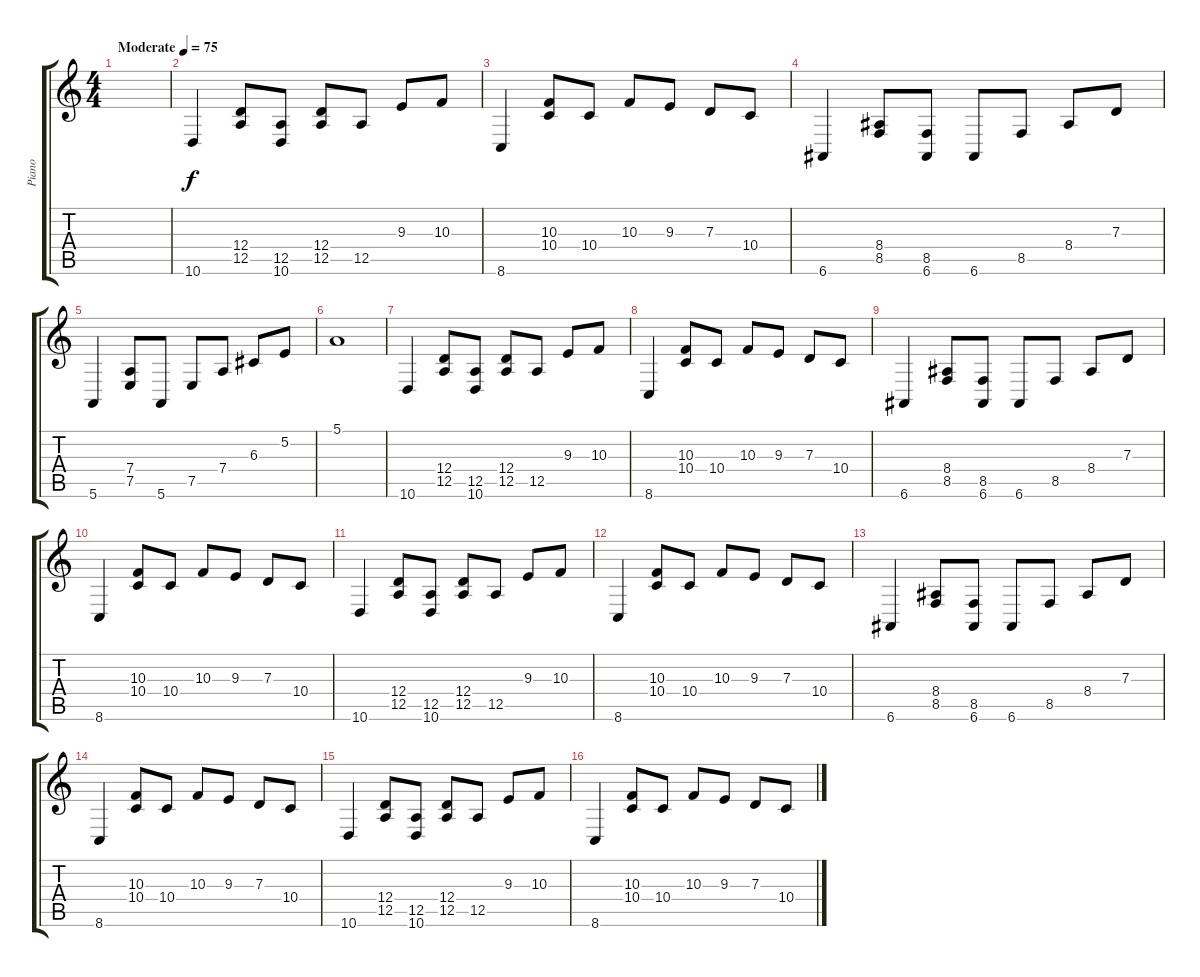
\track ("Piano" "Piano") {instrument acousticgrandpiano}
\staff {score tabs}
\tuning (E4 B3 G3 D3 A2 E2) {hide}
\ts (4 4)
\tempo (75 "Moderate")
\clef g2
\ks c
|
10.6.4 (12.4 12.5).8 (12.5 10.6).8 (12.4 12.5).8 12.5.8 9.3.8 10.3.8 |
8.6.4 (10.3 10.4).8 10.4.8 10.3.8 9.3.8 7.3.8 10.4.8 |
6.6.4 (8.4 8.5).8 (8.5 6.6).8 6.6.8 8.5.8 8.4.8 7.3.8 |
5.6.4 (7.4 7.5).8 5.6.8 7.5.8 7.4.8 6.3.8 5.2.8 |
5.1.1 |
10.6.4 (12.4 12.5).8 (12.5 10.6).8 (12.4 12.5).8 12.5.8 9.3.8 10.3.8 |
8.6.4 (10.3 10.4).8 10.4.8 10.3.8 9.3.8 7.3.8 10.4.8 |
6.6.4 (8.4 8.5).8 (8.5 6.6).8 6.6.8 8.5.8 8.4.8 7.3.8 |
8.6.4 (10.3 10.4).8 10.4.8 10.3.8 9.3.8 7.3.8 10.4.8 |
10.6.4 (12.4 12.5).8 (12.5 10.6).8 (12.4 12.5).8 12.5.8 9.3.8 10.3.8 |
8.6.4 (10.3 10.4).8 10.4.8 10.3.8 9.3.8 7.3.8 10.4.8 |
6.6.4 (8.4 8.5).8 (8.5 6.6).8 6.6.8 8.5.8 8.4.8 7.3.8 |
8.6.4 (10.3 10.4).8 10.4.8 10.3.8 9.3.8 7.3.8 10.4.8 |
10.6.4 (12.4 12.5).8 (12.5 10.6).8 (12.4 12.5).8 12.5.8 9.3.8 10.3.8 |
8.6.4 (10.3 10.4).8 10.4.8 10.3.8 9.3.8 7.3.8 10.4.8
